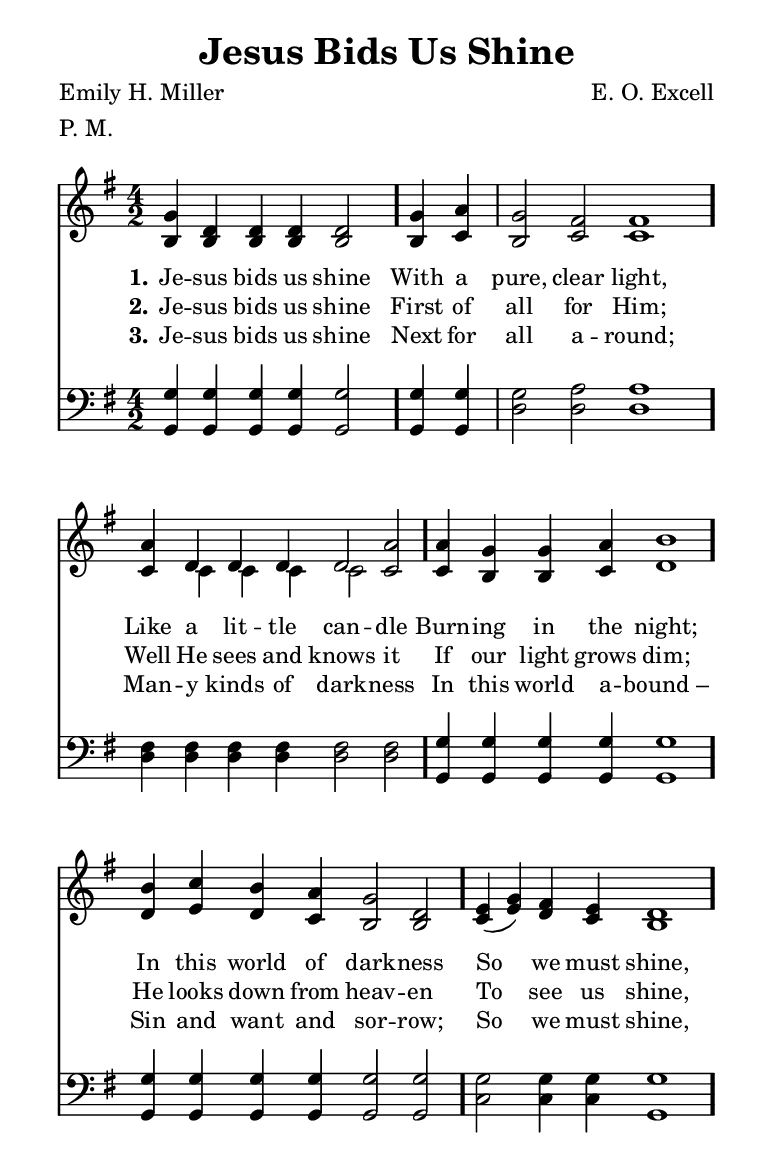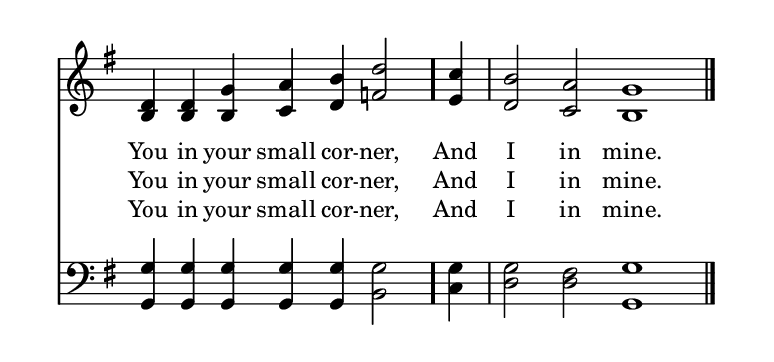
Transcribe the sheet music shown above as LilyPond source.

\include "common/global.ily"
\paper {
  \include "common/paper.ily"
  ragged-last-bottom = ##t
}

\header{
  %children
  hymnnumber = "341"
  title = "Jesus Bids Us Shine"
  tunename = ""
  meter = "P. M."
  poet = "Emily H. Miller"
  composer = "E. O. Excell"
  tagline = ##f
}

global = {
  \include "common/overrides.ily"
  \override Staff.TimeSignature.style = #'numbered
  \time 4/2 % original has impossible 3/2
  \override Score.MetronomeMark.transparent = ##t % hide all fermata changes too
  \tempo 4=140
  \key g \major
  \autoBeamOff
}

notesSoprano = {
\global
\relative c'' {

  g4 d d d d2
  g4 a | g2 fis fis1 |
  a4 d, d d d2 a'2 |
  a4 g g a b1 |
  b4 c b a g2 d | \eogbreak
  e4( g) fis e d1 |
  d4 d g a b d2
  c4 | b2 a g1 |

  \bar "|."

}
}

notesAlto = {
\global
\relative e' {

  b4 b b b b2
  b4 c | b2 c c1 |
  c4 c c c c2 c |
  c4 b b c d1 |
  d4 e d c b2 b |
  c4( e) d c b1 |
  b4 b b c d f2
  e4 | d2 c b1 |

}
}

notesTenor = {
\global
\relative a {

  g4 g g g g2
  g4 g | g2 a a1 |
  fis4 fis fis fis fis2 fis |
  g4 g g g g1 |
  g4 g g g g2 g |
  g2 g4 g g1 |
  g4 g g g g g2
  g4 | g2 fis g1 |

}
}

notesBass = {
\global
\relative f, {

  g4 g g g g2
  g4 g | d'2 d d1 |
  d4 d d d d2 d |
  g,4 g g g g1 |
  g4 g g g g2 g |
  c2 c4 c g1 |
  g4 g g g g b2
  c4 | d2 d g,1 |

}
}

wordsA = \lyricmode {
\set stanza = "1."

Je -- sus bids us shine \bar "."
With a pure, clear light, \bar "."
Like a lit -- tle can -- dle \bar "."
Burn -- ing in the night; \bar "."
In this world of dark -- ness \bar "."
So we must shine, \bar "."
You in your small cor -- ner, \bar "."
And I in mine. \bar "."

}

wordsB = \lyricmode {
\set stanza = "2."

Je -- sus bids us shine
First of all for Him;
Well He sees and knows it
If our light grows dim;
He looks down from heav -- en
To see us shine,
You in your small cor -- ner,
And I in mine.

}

wordsC = \lyricmode {
\set stanza = "3."

Je -- sus bids us shine
Next for all a -- round;
Man -- y kinds of dark -- ness
In this world a -- bound_–
Sin and want and sor -- row;
So we must shine,
You in your small cor -- ner,
And I in mine.

}

\score {
  \context ChoirStaff <<
    \context Staff = upper <<
      \set Staff.autoBeaming = ##f
      \set ChoirStaff.systemStartDelimiter = #'SystemStartBar
      \set ChoirStaff.printPartCombineTexts = ##f
      \partcombine #'(2 . 11) \notesSoprano \notesAlto
      \context NullVoice = sopranos { \voiceOne << \notesSoprano >> }
      \context Lyrics = one   \lyricsto sopranos \wordsA
      \context Lyrics = two   \lyricsto sopranos \wordsB
      \context Lyrics = three \lyricsto sopranos \wordsC
    >>
    \context Staff = men <<
      \set Staff.autoBeaming = ##f
      \clef bass
      \set ChoirStaff.printPartCombineTexts = ##f
      \partcombine #'(2 . 11) \notesTenor \notesBass
    >>
  >>
  \layout {
    \include "common/layout.ily"
  }
  \midi{
    \include "common/midi.ily"
  }
}

\version "2.19.49"  % necessary for upgrading to future LilyPond versions.

% vi:set et ts=2 sw=2 ai nocindent syntax=lilypond:
